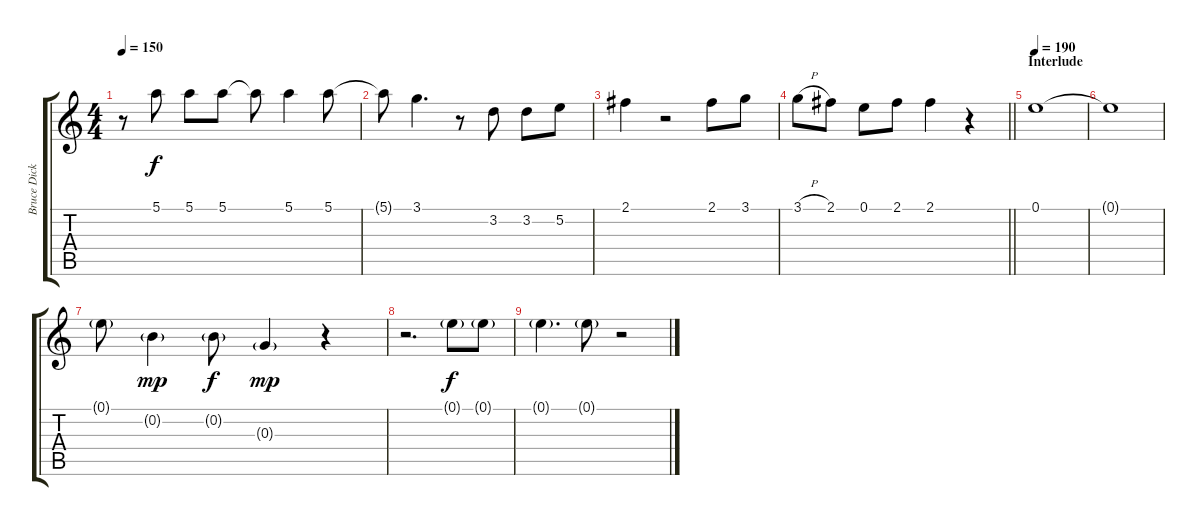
\track ("Bruce Dickinson" "Bruce Dick") {instrument acousticguitarsteel}
\staff {score tabs}
\tuning (E4 B3 G3 D3 A2 E2) {hide}
\ts (4 4)
\tempo 150
\clef g2
\ks c
r.8{dy mp} 5.1.8{dy f} 5.1.8 5.1.8 5.1{t}.8 5.1.4 5.1.8 |
5.1{t}.8 3.1.4{d} r.8 3.2.8 3.2.8 5.2.8 |
2.1.4 r.2 2.1.8 3.1.8 |
\barLineRight lightlight
3.1{h}.8 2.1.8 0.1.8 2.1.8 2.1.4 r.4 |
\section ("" "Interlude")
\tempo 190
0.1.1 |
0.1{t}.1 |
0.1{g}.8 0.2{g}.4{dy mp} 0.2{g}.8{dy f} 0.3{g}.4{dy mp} r.4 |
r.2{d} 0.1{g}.8{dy f} 0.1{g}.8 |
0.1{g}.4{d} 0.1{g}.8 r.2
